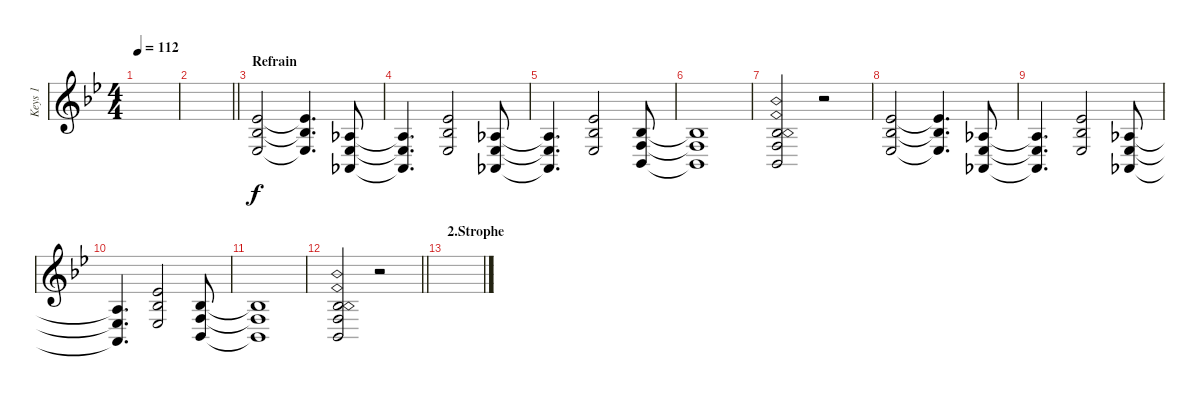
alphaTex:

\track ("Keys 1" "Keys 1") {instrument flute}
\staff {score}
\tuning (E4 B3 G3 D3 A2 E2) {hide}
\ts (4 4)
\tempo 112
\clef g2
\ks bb
|
\barLineRight lightlight
|
\section ("" "Refrain")
(8.3 8.4 6.5).2{volume 16 instrument synthbrass1} (8.3{t} 8.4{t} 6.5{t}).4{d} (6.4 6.5 4.6).8 |
(6.4{t} 6.5{t} 4.6{t}).4{d} (8.3 8.4 6.5).2 (6.4 6.5 4.6).8 |
(6.4{t} 6.5{t} 4.6{t}).4{d} (8.3 8.4 6.5).2 (8.4 8.5 6.6).8 |
(8.4{t} 8.5{t} 6.6{t}).1 |
(8.4{ph 12} 8.5{ph 12} 6.6{ah 12}).2{volume 16 instrument fx5brightness} r.2 |
(8.3 8.4 6.5).2{volume 16 instrument synthbrass1} (8.3{t} 8.4{t} 6.5{t}).4{d} (6.4 6.5 4.6).8 |
(6.4{t} 6.5{t} 4.6{t}).4{d} (8.3 8.4 6.5).2 (6.4 6.5 4.6).8 |
(6.4{t} 6.5{t} 4.6{t}).4{d} (8.3 8.4 6.5).2 (8.4 8.5 6.6).8 |
(8.4{t} 8.5{t} 6.6{t}).1 |
\barLineRight lightlight
(8.4{ph 12} 8.5{ph 12} 6.6{ah 12}).2{volume 16 instrument fx5brightness} r.2 |
\section ("" "2.Strophe")
